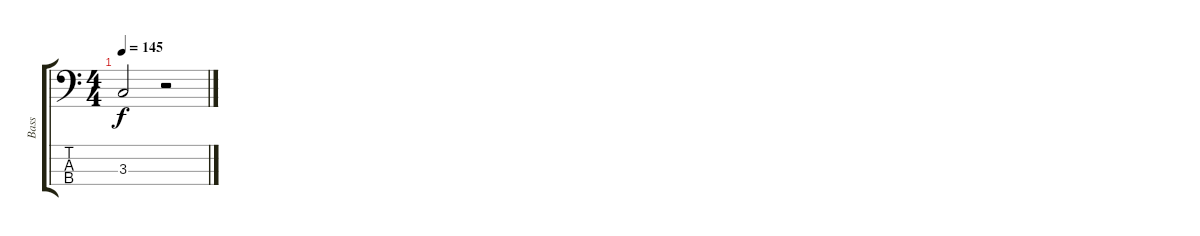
\track ("Bass" "Bass") {instrument slapbass2}
\staff {score tabs}
\tuning (G2 D2 A1 E1) {hide}
\ts (4 4)
\tempo 145
\clef f4
\ks c
3.3.2{dy f} r.2
